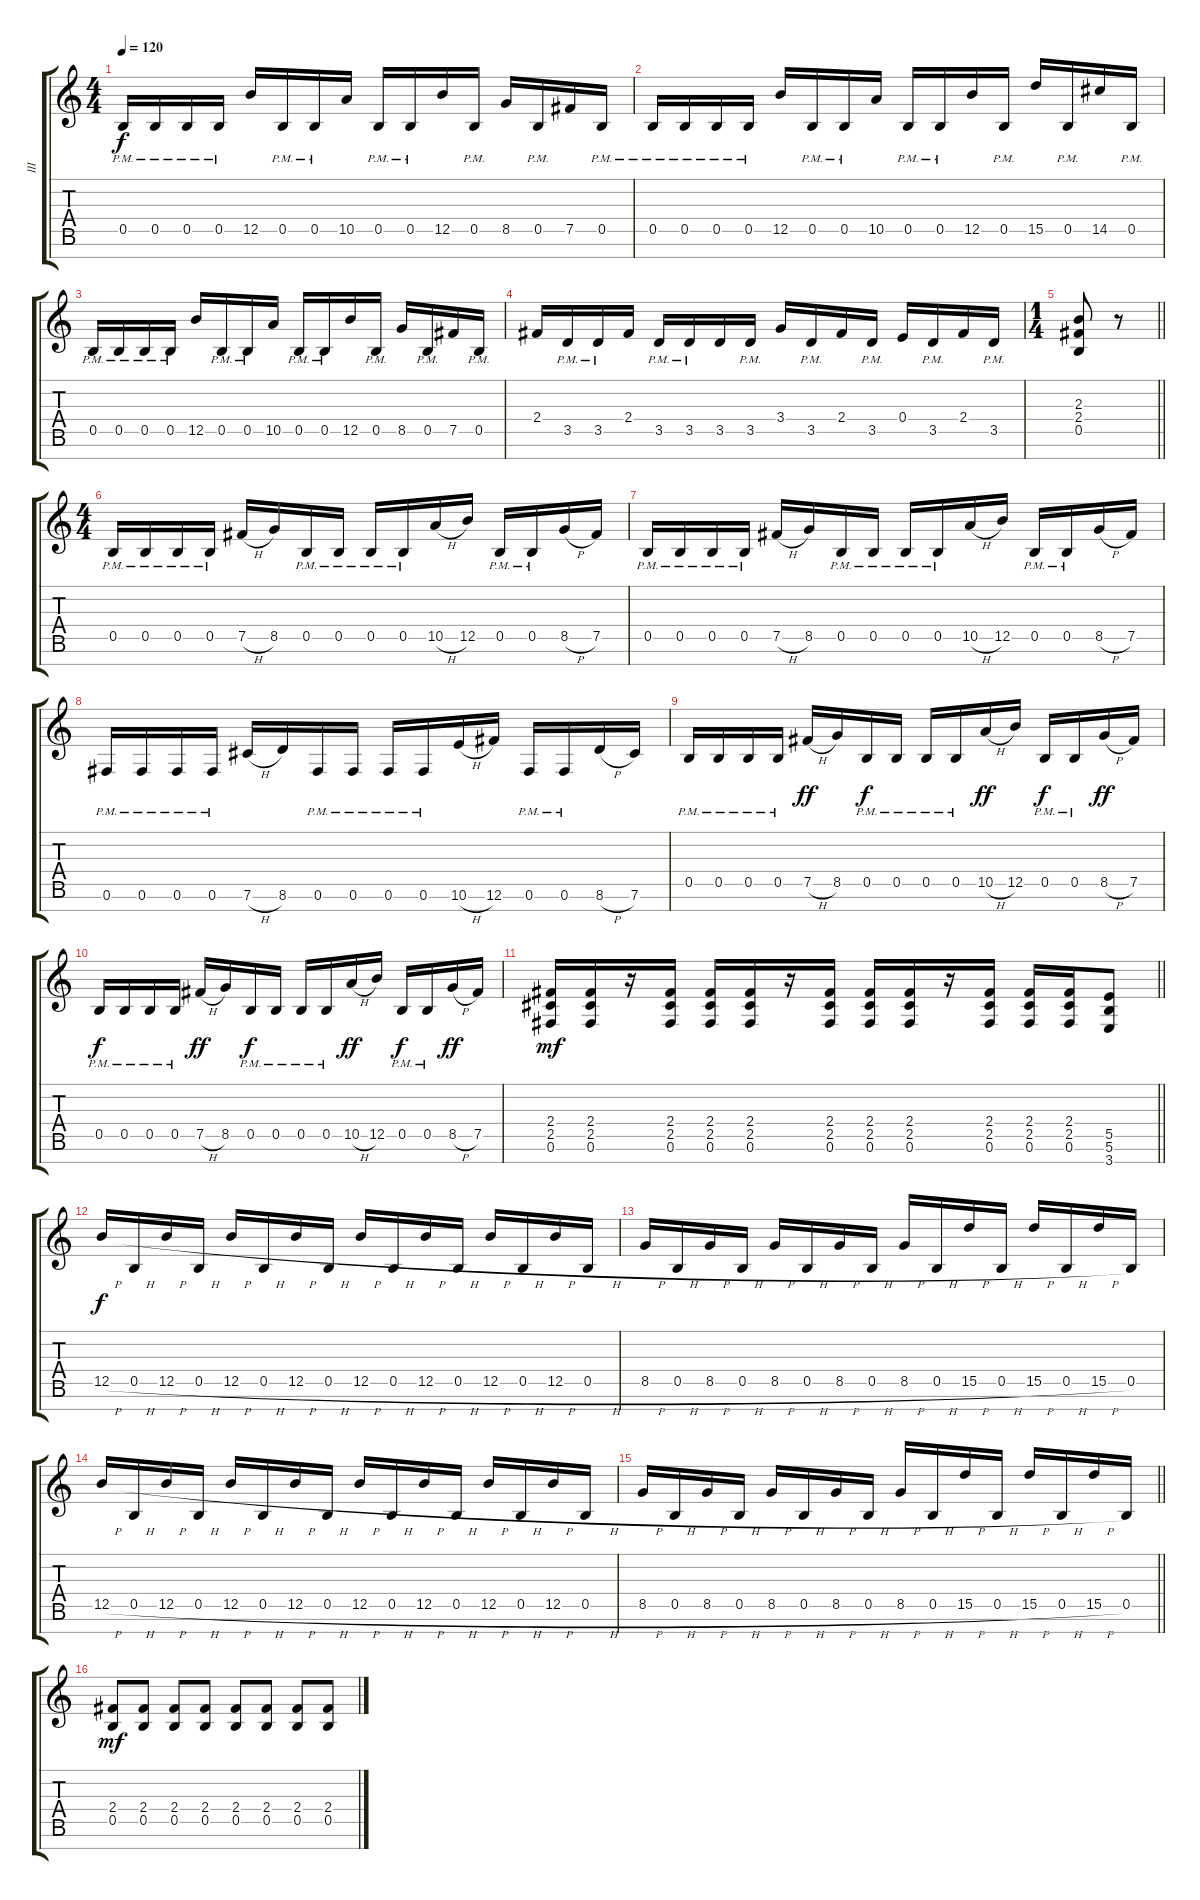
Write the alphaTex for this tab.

\track ("III" "III") {instrument distortionguitar}
\staff {score tabs}
\tuning (Gb4 Db4 A3 E3 B2 Gb2 Db2) {hide}
\ts (4 4)
\tempo 120
\clef g2
\ks c
0.5{pm}.16{dy f} 0.5{pm}.16 0.5{pm}.16 0.5{pm}.16 12.5.16 0.5{pm}.16 0.5{pm}.16 10.5.16 0.5{pm}.16 0.5{pm}.16 12.5.16 0.5{pm}.16 8.5.16 0.5{pm}.16 7.5.16 0.5{pm}.16 |
0.5{pm}.16 0.5{pm}.16 0.5{pm}.16 0.5{pm}.16 12.5.16 0.5{pm}.16 0.5{pm}.16 10.5.16 0.5{pm}.16 0.5{pm}.16 12.5.16 0.5{pm}.16 15.5.16 0.5{pm}.16 14.5.16 0.5{pm}.16 |
0.5{pm}.16 0.5{pm}.16 0.5{pm}.16 0.5{pm}.16 12.5.16 0.5{pm}.16 0.5{pm}.16 10.5.16 0.5{pm}.16 0.5{pm}.16 12.5.16 0.5{pm}.16 8.5.16 0.5{pm}.16 7.5.16 0.5{pm}.16 |
2.4.16 3.5{pm}.16 3.5{pm}.16 2.4.16 3.5{pm}.16 3.5{pm}.16 3.5.16 3.5{pm}.16 3.4.16 3.5{pm}.16 2.4.16 3.5{pm}.16 0.4.16 3.5{pm}.16 2.4.16 3.5{pm}.16 |
\ts (1 4)
\barLineRight lightlight
(2.3 2.4 0.5).8 r.8 |
\ts (4 4)
0.5{pm}.16{volume 15 balance 3 instrument distortionguitar} 0.5{pm}.16 0.5{pm}.16 0.5{pm}.16 7.5{h}.16 8.5.16 0.5{pm}.16 0.5{pm}.16 0.5{pm}.16 0.5{pm}.16 10.5{h}.16 12.5.16 0.5{pm}.16 0.5{pm}.16 8.5{h}.16 7.5.16 |
0.5{pm}.16 0.5{pm}.16 0.5{pm}.16 0.5{pm}.16 7.5{h}.16 8.5.16 0.5{pm}.16 0.5{pm}.16 0.5{pm}.16 0.5{pm}.16 10.5{h}.16 12.5.16 0.5{pm}.16 0.5{pm}.16 8.5{h}.16 7.5.16 |
0.6{pm}.16 0.6{pm}.16 0.6{pm}.16 0.6{pm}.16 7.6{h}.16 8.6.16 0.6{pm}.16 0.6{pm}.16 0.6{pm}.16 0.6{pm}.16 10.6{h}.16 12.6.16 0.6{pm}.16 0.6{pm}.16 8.6{h}.16 7.6.16 |
0.5{pm}.16 0.5{pm}.16 0.5{pm}.16 0.5{pm}.16 7.5{h}.16{dy ff} 8.5.16 0.5{pm}.16{dy f} 0.5{pm}.16 0.5{pm}.16 0.5{pm}.16 10.5{h}.16{dy ff} 12.5.16 0.5{pm}.16{dy f} 0.5{pm}.16 8.5{h}.16{dy ff} 7.5.16 |
0.5{pm}.16{dy f} 0.5{pm}.16 0.5{pm}.16 0.5{pm}.16 7.5{h}.16{dy ff} 8.5.16 0.5{pm}.16{dy f} 0.5{pm}.16 0.5{pm}.16 0.5{pm}.16 10.5{h}.16{dy ff} 12.5.16 0.5{pm}.16{dy f} 0.5{pm}.16 8.5{h}.16{dy ff} 7.5.16 |
\barLineRight lightlight
(2.4 2.5 0.6).16{dy mf} (2.4 2.5 0.6).16 r.16 (2.4 2.5 0.6).16 (2.4 2.5 0.6).16 (2.4 2.5 0.6).16 r.16 (2.4 2.5 0.6).16 (2.4 2.5 0.6).16 (2.4 2.5 0.6).16 r.16 (2.4 2.5 0.6).16 (2.4 2.5 0.6).16 (2.4 2.5 0.6).16 (5.5 5.6 3.7).8 |
12.5{h}.16{dy f} 0.5{h}.16 12.5{h}.16 0.5{h}.16 12.5{h}.16 0.5{h}.16 12.5{h}.16 0.5{h}.16 12.5{h}.16 0.5{h}.16 12.5{h}.16 0.5{h}.16 12.5{h}.16 0.5{h}.16 12.5{h}.16 0.5{h}.16 |
8.5{h}.16 0.5{h}.16 8.5{h}.16 0.5{h}.16 8.5{h}.16 0.5{h}.16 8.5{h}.16 0.5{h}.16 8.5{h}.16 0.5{h}.16 15.5{h}.16 0.5{h}.16 15.5{h}.16 0.5{h}.16 15.5{h}.16 0.5.16 |
12.5{h}.16 0.5{h}.16 12.5{h}.16 0.5{h}.16 12.5{h}.16 0.5{h}.16 12.5{h}.16 0.5{h}.16 12.5{h}.16 0.5{h}.16 12.5{h}.16 0.5{h}.16 12.5{h}.16 0.5{h}.16 12.5{h}.16 0.5{h}.16 |
\barLineRight lightlight
8.5{h}.16 0.5{h}.16 8.5{h}.16 0.5{h}.16 8.5{h}.16 0.5{h}.16 8.5{h}.16 0.5{h}.16 8.5{h}.16 0.5{h}.16 15.5{h}.16 0.5{h}.16 15.5{h}.16 0.5{h}.16 15.5{h}.16 0.5.16 |
(2.4 0.5).8{dy mf volume 15 balance 3 instrument distortionguitar} (2.4 0.5).8 (2.4 0.5).8 (2.4 0.5).8 (2.4 0.5).8 (2.4 0.5).8 (2.4 0.5).8 (2.4 0.5).8
